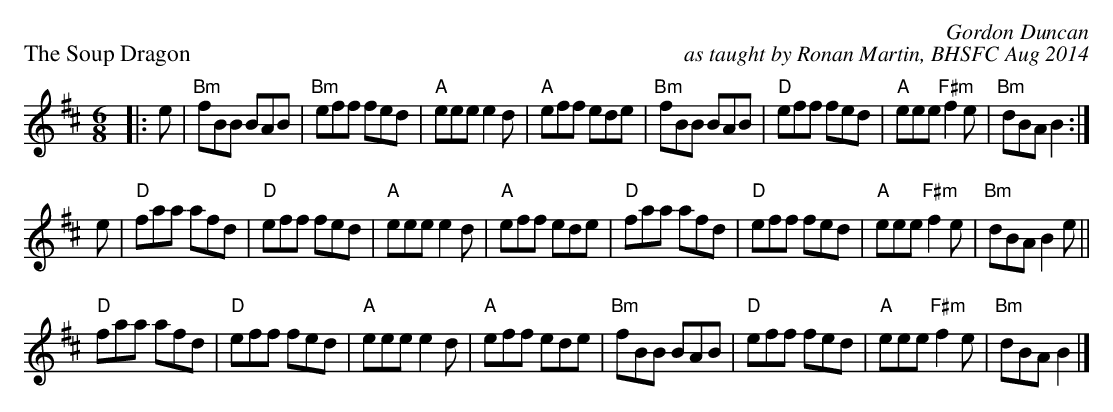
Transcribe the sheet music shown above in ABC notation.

X:1
P: The Soup Dragon
C: Gordon Duncan
C: as taught by Ronan Martin, BHSFC Aug 2014
M: 6/8
L: 1/8
K: Bm
|:e|"Bm"fBB BAB |"Bm"eff fed|"A"eee e2 d|"A"eff ede|"Bm"fBB BAB|"D"eff fed|"A"eee "F#m"f2 e|"Bm"dBA B2 :|
e|"D"faa afd|"D"eff fed|"A"eee e2 d|"A"eff ede|"D"faa afd |"D"eff fed|"A"eee "F#m"f2 e|"Bm"dBA B2 e||
"D"faa afd|"D"eff fed|"A"eee e2 d|"A"eff ede|"Bm"fBB BAB|"D"eff fed|"A"eee "F#m"f2 e|"Bm"dBA B2 |]
